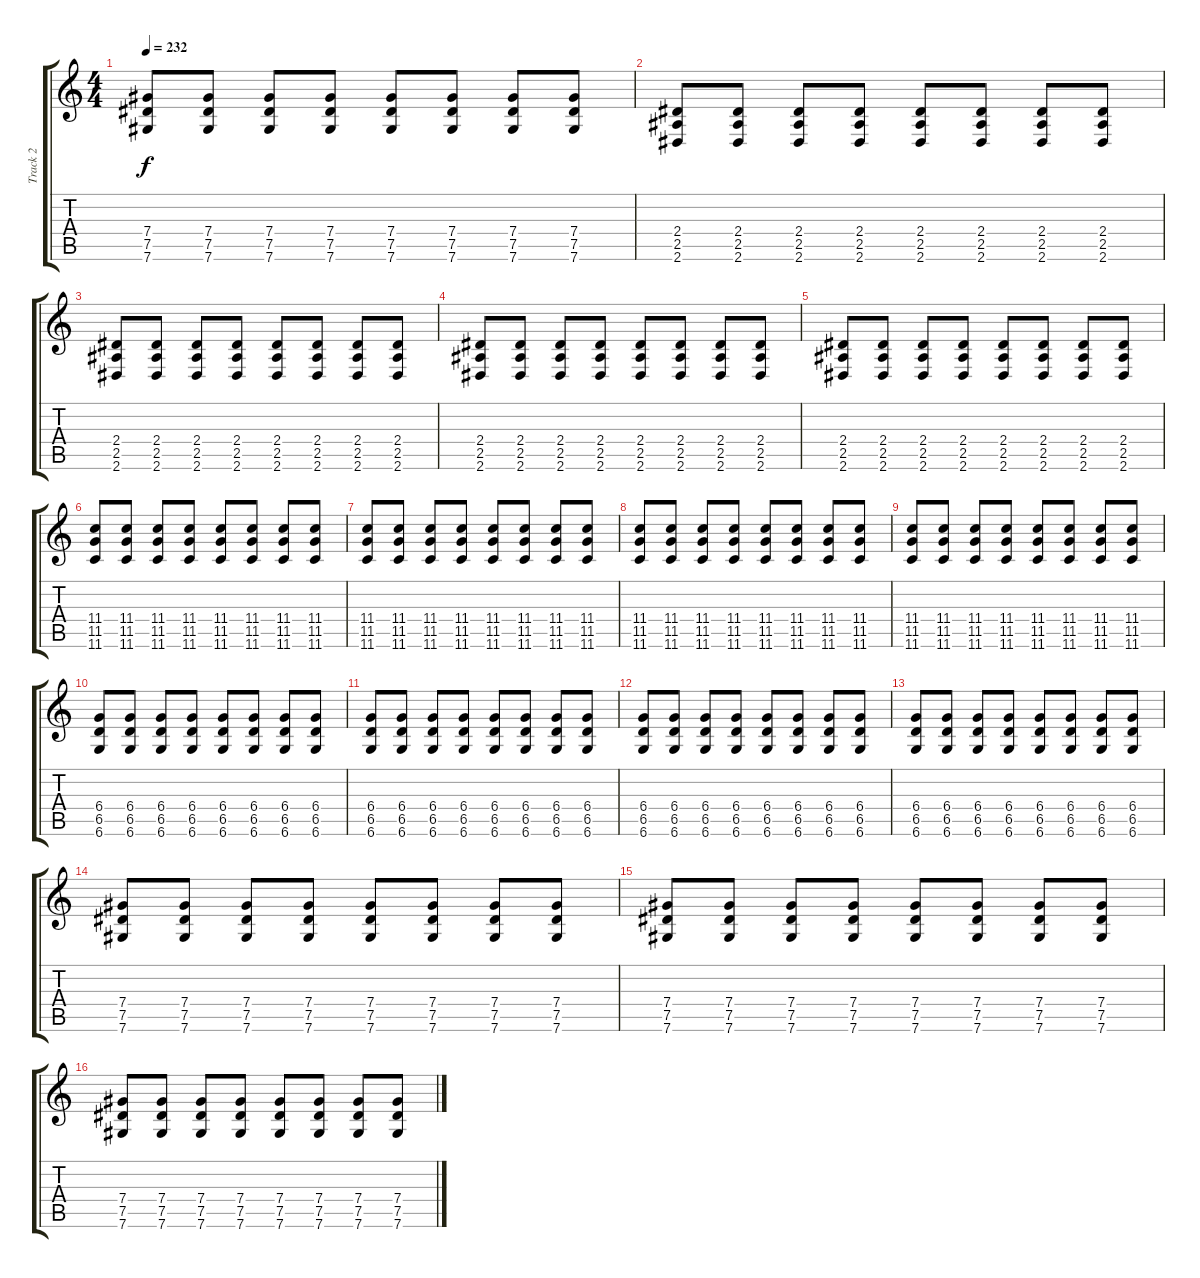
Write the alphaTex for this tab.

\track ("Track 2" "Track 2") {instrument distortionguitar}
\staff {score tabs}
\tuning (Eb4 Bb3 Gb3 Db3 Ab2 Db2) {hide}
\ts (4 4)
\tempo 232
\clef g2
\ks c
(7.4 7.5 7.6).8{dy f} (7.4 7.5 7.6).8 (7.4 7.5 7.6).8 (7.4 7.5 7.6).8 (7.4 7.5 7.6).8 (7.4 7.5 7.6).8 (7.4 7.5 7.6).8 (7.4 7.5 7.6).8 |
(2.4 2.5 2.6).8 (2.4 2.5 2.6).8 (2.4 2.5 2.6).8 (2.4 2.5 2.6).8 (2.4 2.5 2.6).8 (2.4 2.5 2.6).8 (2.4 2.5 2.6).8 (2.4 2.5 2.6).8 |
(2.4 2.5 2.6).8 (2.4 2.5 2.6).8 (2.4 2.5 2.6).8 (2.4 2.5 2.6).8 (2.4 2.5 2.6).8 (2.4 2.5 2.6).8 (2.4 2.5 2.6).8 (2.4 2.5 2.6).8 |
(2.4 2.5 2.6).8 (2.4 2.5 2.6).8 (2.4 2.5 2.6).8 (2.4 2.5 2.6).8 (2.4 2.5 2.6).8 (2.4 2.5 2.6).8 (2.4 2.5 2.6).8 (2.4 2.5 2.6).8 |
(2.4 2.5 2.6).8 (2.4 2.5 2.6).8 (2.4 2.5 2.6).8 (2.4 2.5 2.6).8 (2.4 2.5 2.6).8 (2.4 2.5 2.6).8 (2.4 2.5 2.6).8 (2.4 2.5 2.6).8 |
(11.4 11.5 11.6).8 (11.4 11.5 11.6).8 (11.4 11.5 11.6).8 (11.4 11.5 11.6).8 (11.4 11.5 11.6).8 (11.4 11.5 11.6).8 (11.4 11.5 11.6).8 (11.4 11.5 11.6).8 |
(11.4 11.5 11.6).8 (11.4 11.5 11.6).8 (11.4 11.5 11.6).8 (11.4 11.5 11.6).8 (11.4 11.5 11.6).8 (11.4 11.5 11.6).8 (11.4 11.5 11.6).8 (11.4 11.5 11.6).8 |
(11.4 11.5 11.6).8 (11.4 11.5 11.6).8 (11.4 11.5 11.6).8 (11.4 11.5 11.6).8 (11.4 11.5 11.6).8 (11.4 11.5 11.6).8 (11.4 11.5 11.6).8 (11.4 11.5 11.6).8 |
(11.4 11.5 11.6).8 (11.4 11.5 11.6).8 (11.4 11.5 11.6).8 (11.4 11.5 11.6).8 (11.4 11.5 11.6).8 (11.4 11.5 11.6).8 (11.4 11.5 11.6).8 (11.4 11.5 11.6).8 |
(6.4 6.5 6.6).8 (6.4 6.5 6.6).8 (6.4 6.5 6.6).8 (6.4 6.5 6.6).8 (6.4 6.5 6.6).8 (6.4 6.5 6.6).8 (6.4 6.5 6.6).8 (6.4 6.5 6.6).8 |
(6.4 6.5 6.6).8 (6.4 6.5 6.6).8 (6.4 6.5 6.6).8 (6.4 6.5 6.6).8 (6.4 6.5 6.6).8 (6.4 6.5 6.6).8 (6.4 6.5 6.6).8 (6.4 6.5 6.6).8 |
(6.4 6.5 6.6).8 (6.4 6.5 6.6).8 (6.4 6.5 6.6).8 (6.4 6.5 6.6).8 (6.4 6.5 6.6).8 (6.4 6.5 6.6).8 (6.4 6.5 6.6).8 (6.4 6.5 6.6).8 |
(6.4 6.5 6.6).8 (6.4 6.5 6.6).8 (6.4 6.5 6.6).8 (6.4 6.5 6.6).8 (6.4 6.5 6.6).8 (6.4 6.5 6.6).8 (6.4 6.5 6.6).8 (6.4 6.5 6.6).8 |
(7.4 7.5 7.6).8 (7.4 7.5 7.6).8 (7.4 7.5 7.6).8 (7.4 7.5 7.6).8 (7.4 7.5 7.6).8 (7.4 7.5 7.6).8 (7.4 7.5 7.6).8 (7.4 7.5 7.6).8 |
(7.4 7.5 7.6).8 (7.4 7.5 7.6).8 (7.4 7.5 7.6).8 (7.4 7.5 7.6).8 (7.4 7.5 7.6).8 (7.4 7.5 7.6).8 (7.4 7.5 7.6).8 (7.4 7.5 7.6).8 |
(7.4 7.5 7.6).8 (7.4 7.5 7.6).8 (7.4 7.5 7.6).8 (7.4 7.5 7.6).8 (7.4 7.5 7.6).8 (7.4 7.5 7.6).8 (7.4 7.5 7.6).8 (7.4 7.5 7.6).8
